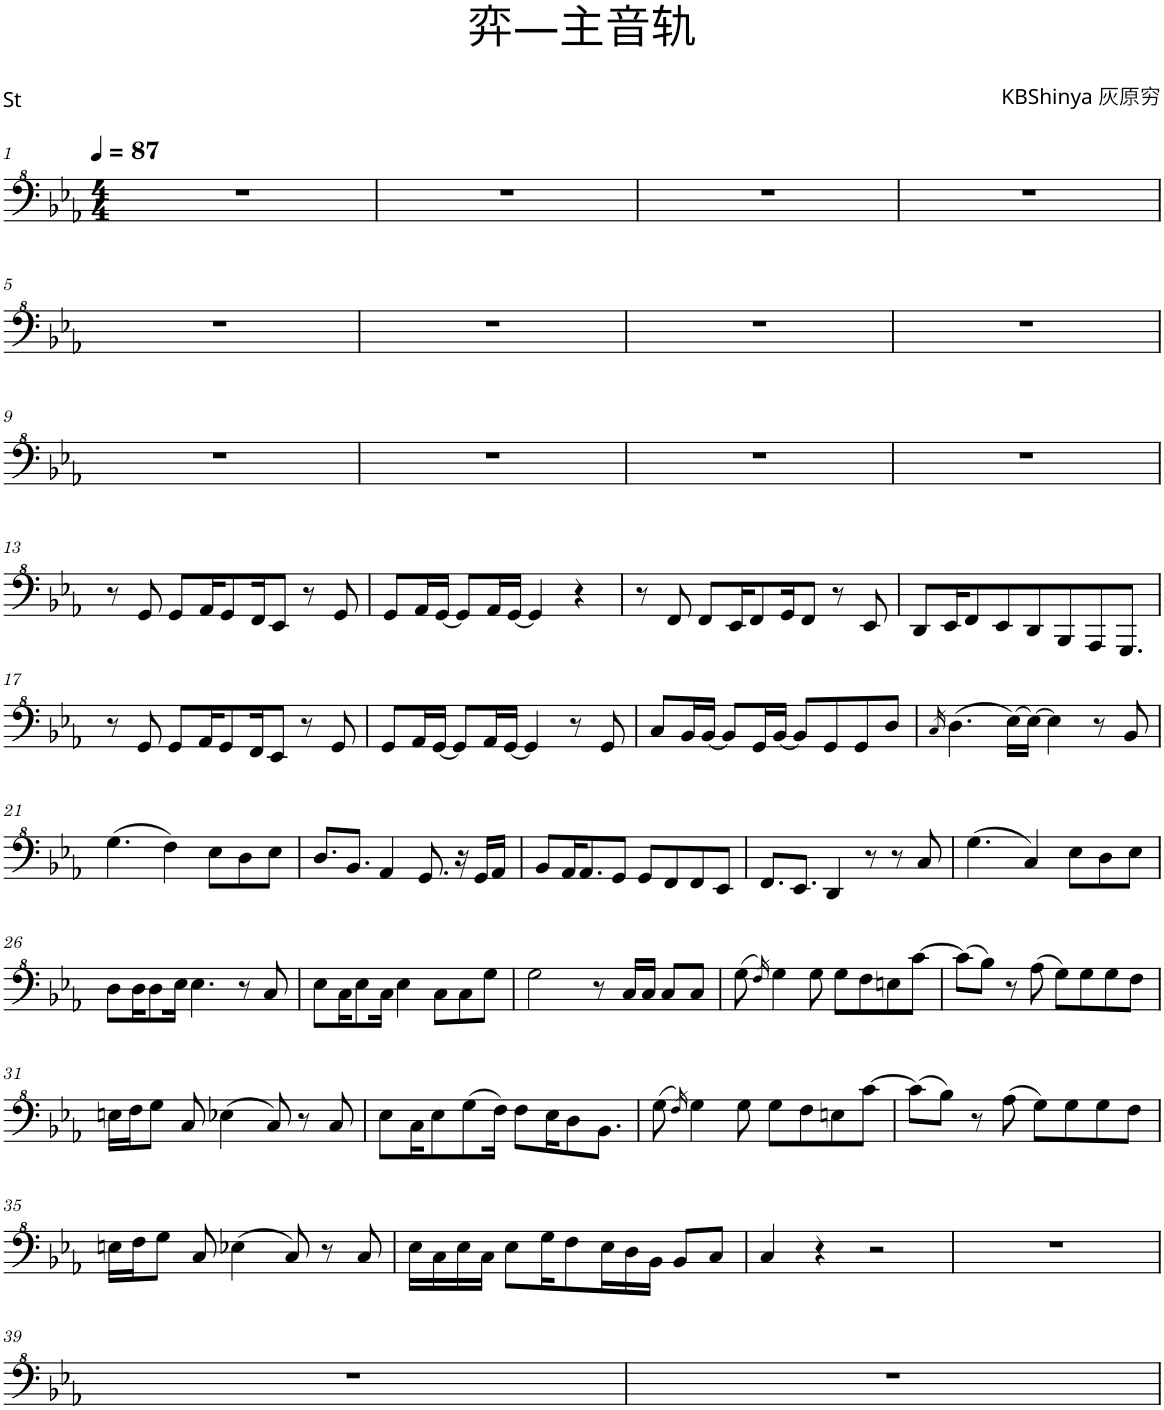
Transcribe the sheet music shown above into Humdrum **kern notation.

**kern
*part1
*staff1
*I"Piano
*I'Pno.
*clefF^4
*k[b-e-a-]
*M4/4
*MM87
=1
1r
=2
1r
=3
1r
=4
1r
!!LO:LB:g=z
=5
1r
=6
1r
=7
1r
=8
1r
!!LO:LB:g=z
=9
1r
=10
1r
=11
1r
=12
1r
!!LO:LB:g=z
=13
8r
8G/
8G/L
16A-/K
8G/
16F/K
8E-/J
8r
8G/
=14
8G/L
16A-/L
[16G/JJ
8G/L]
16A-/L
[16G/JJ
4G/]
4r
=15
8r
8F/
8F/L
16E-/K
8F/
16G/K
8F/J
8r
8E-/
=16
8D/L
16E-/K
8F/
8E-/
8D/
8BB-/
8AA-/
8.GG/J
!!LO:LB:g=z
=17
8r
8G/
8G/L
16A-/K
8G/
16F/K
8E-/J
8r
8G/
=18
8G/L
16A-/L
[16G/JJ
8G/L]
16A-/L
[16G/JJ
4G/]
8r
8G/
=19
8c/L
16B-/L
[16B-/JJ
8B-/L]
16G/L
[16B-/JJ
8B-/L]
8G/
8G/
8d/J
=20
16qc/
(4.d\
(16e-\LL)
[16e-\JJ)
4e-\]
8r
8B-/
!!LO:LB:g=z
=21
(4.g\
4f\)
8e-\L
8d\
8e-\J
=22
8.d/L
8.B-/J
4A-/
8.G/
16r
16G/LL
16A-/JJ
=23
8B-/L
16A-/K
8.A-/
8G/J
8G/L
8F/
8F/
8E-/J
=24
8.F/L
8.E-/J
4D/
8r
8r
8c/
=25
(4.g\
4c/)
8e-\L
8d\
8e-\J
!!LO:LB:g=z
=26
8d\L
16d\K
8d\
16e-\Jk
4.e-\
8r
8c/
=27
8e-\L
16c\K
8e-\
16c\Jk
4e-\
8c\L
8c\
8g\J
=28
2g\
8r
16c/LL
16c/JJ
8c/L
8c/J
=29
(8g\
16qf/)
4g\
8g\
8g\L
8f\
8en\
[8cc\J
=30
(8cc\L]
8b-\J)
8r
(8a-\
8g\L)
8g\
8g\
8f\J
!!LO:LB:g=z
=31
16en\LL
16f\J
8g\J
8c/
(4e-X\
8c/)
8r
8c/
=32
8e-\L
16c\K
8e-\
(8g\
16f\Jk)
8f\L
16e-\K
8d\
8.B-\J
=33
(8g\
16qf/)
4g\
8g\
8g\L
8f\
8en\
[8cc\J
=34
(8cc\L]
8b-\J)
8r
(8a-\
8g\L)
8g\
8g\
8f\J
!!LO:LB:g=z
=35
16en\LL
16f\J
8g\J
8c/
(4e-X\
8c/)
8r
8c/
=36
16e-\LL
16c\
16e-\
16c\JJ
8e-\L
16g\K
8f\
16e-\L
16d\
16B-\JJ
8B-/L
8c/J
=37
4c/
4r
2r
=38
1r
!!LO:LB:g=z
=39
1r
=40
1r
=
*-
